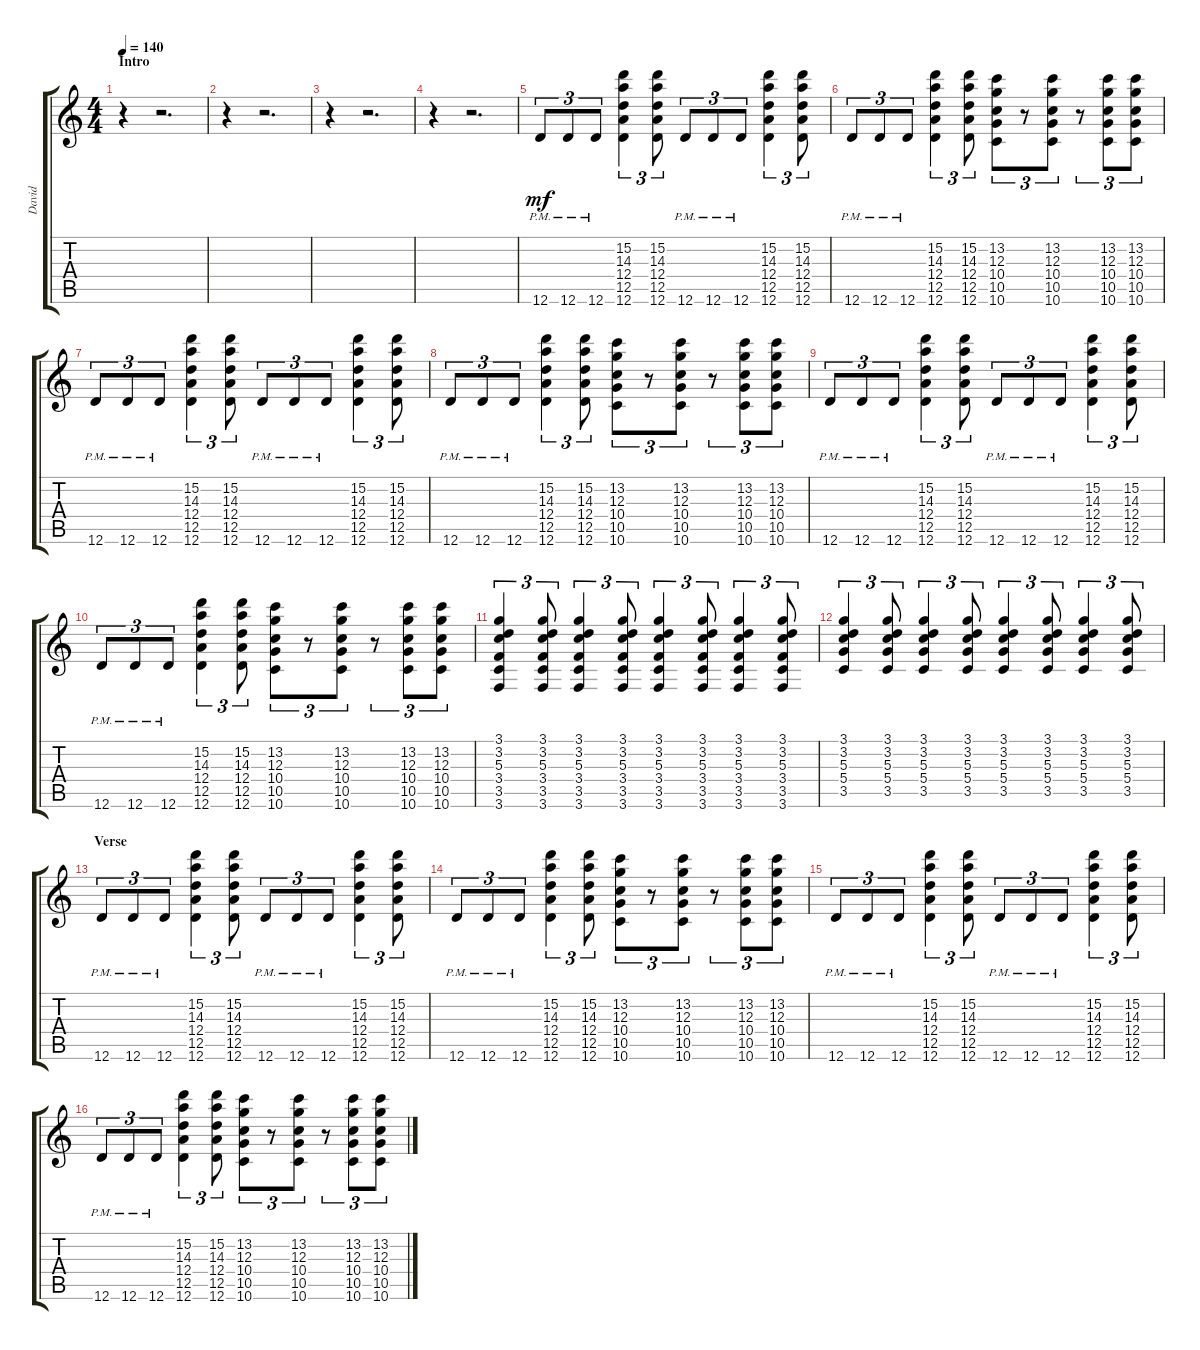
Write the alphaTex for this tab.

\track ("David" "David") {instrument distortionguitar}
\staff {score tabs}
\tuning (E4 B3 G3 D3 A2 D2) {hide}
\ts (4 4)
\section ("" "Intro")
\tempo 140
\clef g2
\ks c
r.4{dy mf instrument distortionguitar} r.2{d} |
r.4 r.2{d} |
r.4 r.2{d} |
r.4 r.2{d} |
12.6{pm}.8{tu (3 2)} 12.6{pm}.8{tu (3 2)} 12.6{pm}.8{tu (3 2)} (15.2 14.3 12.4 12.5 12.6).4{tu (3 2)} (15.2 14.3 12.4 12.5 12.6).8{tu (3 2)} 12.6{pm}.8{tu (3 2)} 12.6{pm}.8{tu (3 2)} 12.6{pm}.8{tu (3 2)} (15.2 14.3 12.4 12.5 12.6).4{tu (3 2)} (15.2 14.3 12.4 12.5 12.6).8{tu (3 2)} |
12.6{pm}.8{tu (3 2)} 12.6{pm}.8{tu (3 2)} 12.6{pm}.8{tu (3 2)} (15.2 14.3 12.4 12.5 12.6).4{tu (3 2)} (15.2 14.3 12.4 12.5 12.6).8{tu (3 2)} (13.2 12.3 10.4 10.5 10.6).8{tu (3 2)} r.8{tu (3 2)} (13.2 12.3 10.4 10.5 10.6).8{tu (3 2)} r.8{tu (3 2)} (13.2 12.3 10.4 10.5 10.6).8{tu (3 2)} (13.2 12.3 10.4 10.5 10.6).8{tu (3 2)} |
12.6{pm}.8{tu (3 2)} 12.6{pm}.8{tu (3 2)} 12.6{pm}.8{tu (3 2)} (15.2 14.3 12.4 12.5 12.6).4{tu (3 2)} (15.2 14.3 12.4 12.5 12.6).8{tu (3 2)} 12.6{pm}.8{tu (3 2)} 12.6{pm}.8{tu (3 2)} 12.6{pm}.8{tu (3 2)} (15.2 14.3 12.4 12.5 12.6).4{tu (3 2)} (15.2 14.3 12.4 12.5 12.6).8{tu (3 2)} |
12.6{pm}.8{tu (3 2)} 12.6{pm}.8{tu (3 2)} 12.6{pm}.8{tu (3 2)} (15.2 14.3 12.4 12.5 12.6).4{tu (3 2)} (15.2 14.3 12.4 12.5 12.6).8{tu (3 2)} (13.2 12.3 10.4 10.5 10.6).8{tu (3 2)} r.8{tu (3 2)} (13.2 12.3 10.4 10.5 10.6).8{tu (3 2)} r.8{tu (3 2)} (13.2 12.3 10.4 10.5 10.6).8{tu (3 2)} (13.2 12.3 10.4 10.5 10.6).8{tu (3 2)} |
12.6{pm}.8{tu (3 2)} 12.6{pm}.8{tu (3 2)} 12.6{pm}.8{tu (3 2)} (15.2 14.3 12.4 12.5 12.6).4{tu (3 2)} (15.2 14.3 12.4 12.5 12.6).8{tu (3 2)} 12.6{pm}.8{tu (3 2)} 12.6{pm}.8{tu (3 2)} 12.6{pm}.8{tu (3 2)} (15.2 14.3 12.4 12.5 12.6).4{tu (3 2)} (15.2 14.3 12.4 12.5 12.6).8{tu (3 2)} |
12.6{pm}.8{tu (3 2)} 12.6{pm}.8{tu (3 2)} 12.6{pm}.8{tu (3 2)} (15.2 14.3 12.4 12.5 12.6).4{tu (3 2)} (15.2 14.3 12.4 12.5 12.6).8{tu (3 2)} (13.2 12.3 10.4 10.5 10.6).8{tu (3 2)} r.8{tu (3 2)} (13.2 12.3 10.4 10.5 10.6).8{tu (3 2)} r.8{tu (3 2)} (13.2 12.3 10.4 10.5 10.6).8{tu (3 2)} (13.2 12.3 10.4 10.5 10.6).8{tu (3 2)} |
(3.1 3.2 5.3 3.4 3.5 3.6).4{tu (3 2)} (3.1 3.2 5.3 3.4 3.5 3.6).8{tu (3 2)} (3.1 3.2 5.3 3.4 3.5 3.6).4{tu (3 2)} (3.1 3.2 5.3 3.4 3.5 3.6).8{tu (3 2)} (3.1 3.2 5.3 3.4 3.5 3.6).4{tu (3 2)} (3.1 3.2 5.3 3.4 3.5 3.6).8{tu (3 2)} (3.1 3.2 5.3 3.4 3.5 3.6).4{tu (3 2)} (3.1 3.2 5.3 3.4 3.5 3.6).8{tu (3 2)} |
(3.1 3.2 5.3 5.4 3.5).4{tu (3 2)} (3.1 3.2 5.3 5.4 3.5).8{tu (3 2)} (3.1 3.2 5.3 5.4 3.5).4{tu (3 2)} (3.1 3.2 5.3 5.4 3.5).8{tu (3 2)} (3.1 3.2 5.3 5.4 3.5).4{tu (3 2)} (3.1 3.2 5.3 5.4 3.5).8{tu (3 2)} (3.1 3.2 5.3 5.4 3.5).4{tu (3 2)} (3.1 3.2 5.3 5.4 3.5).8{tu (3 2)} |
\section ("" "Verse")
12.6{pm}.8{tu (3 2)} 12.6{pm}.8{tu (3 2)} 12.6{pm}.8{tu (3 2)} (15.2 14.3 12.4 12.5 12.6).4{tu (3 2)} (15.2 14.3 12.4 12.5 12.6).8{tu (3 2)} 12.6{pm}.8{tu (3 2)} 12.6{pm}.8{tu (3 2)} 12.6{pm}.8{tu (3 2)} (15.2 14.3 12.4 12.5 12.6).4{tu (3 2)} (15.2 14.3 12.4 12.5 12.6).8{tu (3 2)} |
12.6{pm}.8{tu (3 2)} 12.6{pm}.8{tu (3 2)} 12.6{pm}.8{tu (3 2)} (15.2 14.3 12.4 12.5 12.6).4{tu (3 2)} (15.2 14.3 12.4 12.5 12.6).8{tu (3 2)} (13.2 12.3 10.4 10.5 10.6).8{tu (3 2)} r.8{tu (3 2)} (13.2 12.3 10.4 10.5 10.6).8{tu (3 2)} r.8{tu (3 2)} (13.2 12.3 10.4 10.5 10.6).8{tu (3 2)} (13.2 12.3 10.4 10.5 10.6).8{tu (3 2)} |
12.6{pm}.8{tu (3 2)} 12.6{pm}.8{tu (3 2)} 12.6{pm}.8{tu (3 2)} (15.2 14.3 12.4 12.5 12.6).4{tu (3 2)} (15.2 14.3 12.4 12.5 12.6).8{tu (3 2)} 12.6{pm}.8{tu (3 2)} 12.6{pm}.8{tu (3 2)} 12.6{pm}.8{tu (3 2)} (15.2 14.3 12.4 12.5 12.6).4{tu (3 2)} (15.2 14.3 12.4 12.5 12.6).8{tu (3 2)} |
12.6{pm}.8{tu (3 2)} 12.6{pm}.8{tu (3 2)} 12.6{pm}.8{tu (3 2)} (15.2 14.3 12.4 12.5 12.6).4{tu (3 2)} (15.2 14.3 12.4 12.5 12.6).8{tu (3 2)} (13.2 12.3 10.4 10.5 10.6).8{tu (3 2)} r.8{tu (3 2)} (13.2 12.3 10.4 10.5 10.6).8{tu (3 2)} r.8{tu (3 2)} (13.2 12.3 10.4 10.5 10.6).8{tu (3 2)} (13.2 12.3 10.4 10.5 10.6).8{tu (3 2)}
